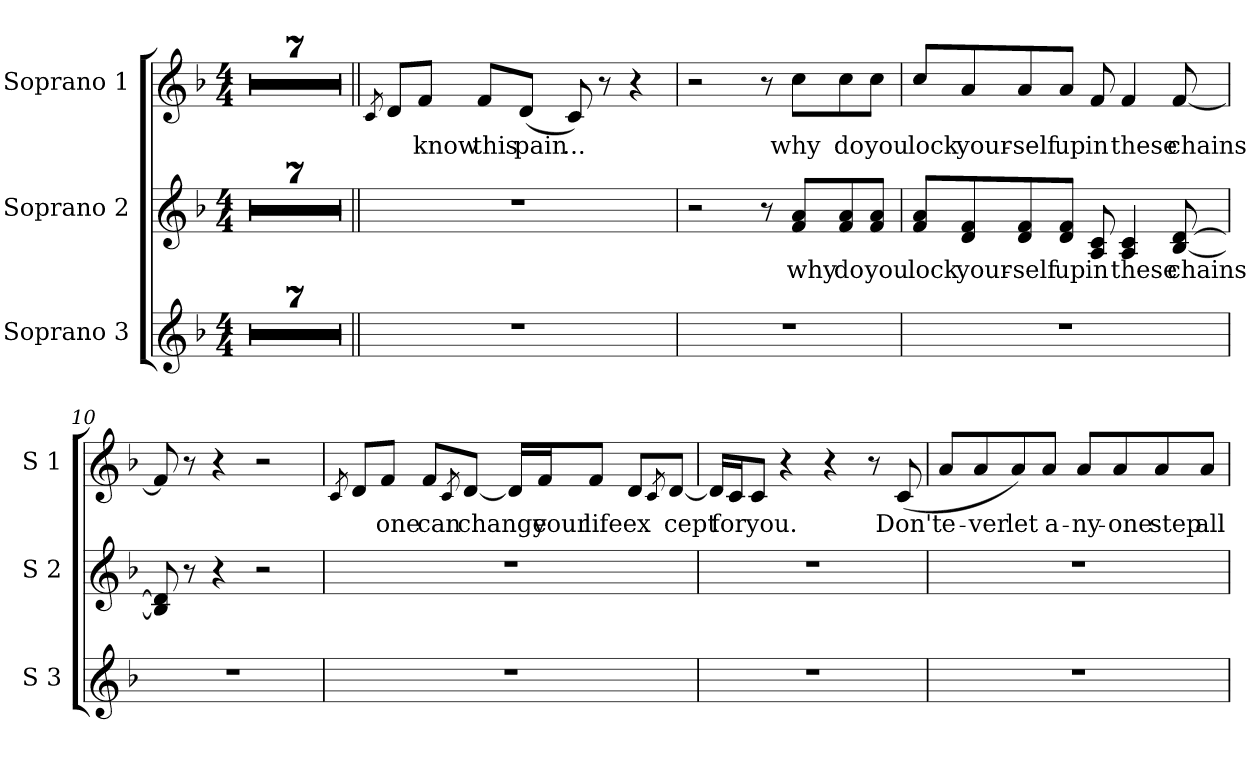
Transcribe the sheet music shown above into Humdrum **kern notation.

**kern	**kern	**text	**kern	**text
*part3	*part2	*part2	*part1	*part1
*staff3	*staff2	*staff2	*staff1	*staff1
*I"Soprano 3	*I"Soprano 2	*	*I"Soprano 1	*
*I'S 3	*I'S 2	*	*I'S 1	*
*clefG2	*clefG2	*	*clefG2	*
*k[b-]	*k[b-]	*	*k[b-]	*
*F:	*F:	*	*F:	*
*M4/4	*M4/4	*	*M4/4	*
=	=	=	=	=
1r;<	1r;<	.	1r;<	.
=1	=1	=1	=1	=1
*	*	*	*MM120	*
1r	1r	.	1r	.
=2	=2	=2	=2	=2
1r	1r	.	1r	.
=3	=3	=3	=3	=3
1r	1r	.	1r	.
=4	=4	=4	=4	=4
1r	1r	.	1r	.
=5	=5	=5	=5	=5
1r	1r	.	1r	.
=6	=6	=6	=6	=6
1r	1r	.	1r	.
=7||	=7||	=7||	=7||	=7||
.	.	.	8qc/	.
1r	1r	.	8d/L	.
!	!	!	!	!LO:LY:b
.	.	.	8f/J	know
!	!	!	!	!LO:LY:b
.	.	.	8f/L	this
!	!	!	!	!LO:LY:b
.	.	.	(<8d/J	pain
!	!	!	!	!LO:LY:b
.	.	.	8c/)	...
.	.	.	8r	.
.	.	.	4r	.
=8	=8	=8	=8	=8
1r	2r	.	2r	.
.	8r	.	8r	.
!	!	!LO:LY:b	!	!LO:LY:b
.	8f/ 8a/L	why	8cc\L	why
!	!	!LO:LY:b	!	!LO:LY:b
.	8f/ 8a/	do	8cc\	do
!	!	!LO:LY:b	!	!LO:LY:b
.	8f/ 8a/J	you	8cc\J	you
=9	=9	=9	=9	=9
!	!	!LO:LY:b	!	!LO:LY:b
1r	8f/ 8a/L	lock	8cc/L	lock
!	!	!LO:LY:b	!	!LO:LY:b
.	8d/ 8f/	your-	8a/	your-
!	!	!LO:LY:b	!	!LO:LY:b
.	8d/ 8f/	-self	8a/	-self
!	!	!LO:LY:b	!	!LO:LY:b
.	8d/ 8f/J	up	8a/J	up
!	!	!LO:LY:b	!	!LO:LY:b
.	8A/ 8c/	in	8f/	in
!	!	!LO:LY:b	!	!LO:LY:b
.	4A/ 4c/	these	4f/	these
!	!	!LO:LY:b	!	!LO:LY:b
.	[8B-/ [8d/	chains	[8f/	chains
=10	=10	=10	=10	=10
1r	8B-/] 8d/]	.	8f/]	.
.	8r	.	8r	.
.	4r	.	4r	.
.	2r	.	2r	.
=11	=11	=11	=11	=11
.	.	.	8qc/	.
1r	1r	.	8d/L	.
!	!	!	!	!LO:LY:b
.	.	.	8f/J	one
!	!	!	!	!LO:LY:b
.	.	.	8f/L	can
.	.	.	8qc/	.
!	!	!	!	!LO:LY:b
.	.	.	[8d/J	change
.	.	.	16d/LL]	.
!	!	!	!	!LO:LY:b
.	.	.	16f/J	your
!	!	!	!	!LO:LY:b
.	.	.	8f/J	life
!	!	!	!	!LO:LY:b
.	.	.	8d/L	ex
.	.	.	8qc/	.
!	!	!	!	!LO:LY:b
.	.	.	[8d/J	cept
=12	=12	=12	=12	=12
1r	1r	.	16d/LL]	.
!	!	!	!	!LO:LY:b
.	.	.	16c/J	for
!	!	!	!	!LO:LY:b
.	.	.	8c/J	you.
.	.	.	4r	.
.	.	.	4r	.
.	.	.	8r	.
!	!	!	!	!LO:LY:b
.	.	.	(<8c/	Don't
=13	=13	=13	=13	=13
!	!	!	!	!LO:LY:b
1r	1r	.	8a/L	e-
!	!	!	!	!LO:LY:b
.	.	.	8a/	-ver
!	!	!	!	!LO:LY:b
.	.	.	8a/)	let
!	!	!	!	!LO:LY:b
.	.	.	8a/J	a-
!	!	!	!	!LO:LY:b
.	.	.	8a/L	-ny-
!	!	!	!	!LO:LY:b
.	.	.	8a/	-one
!	!	!	!	!LO:LY:b
.	.	.	8a/	step
!	!	!	!	!LO:LY:b
.	.	.	8a/J	all
=	=	=	=	=
*-	*-	*-	*-	*-
